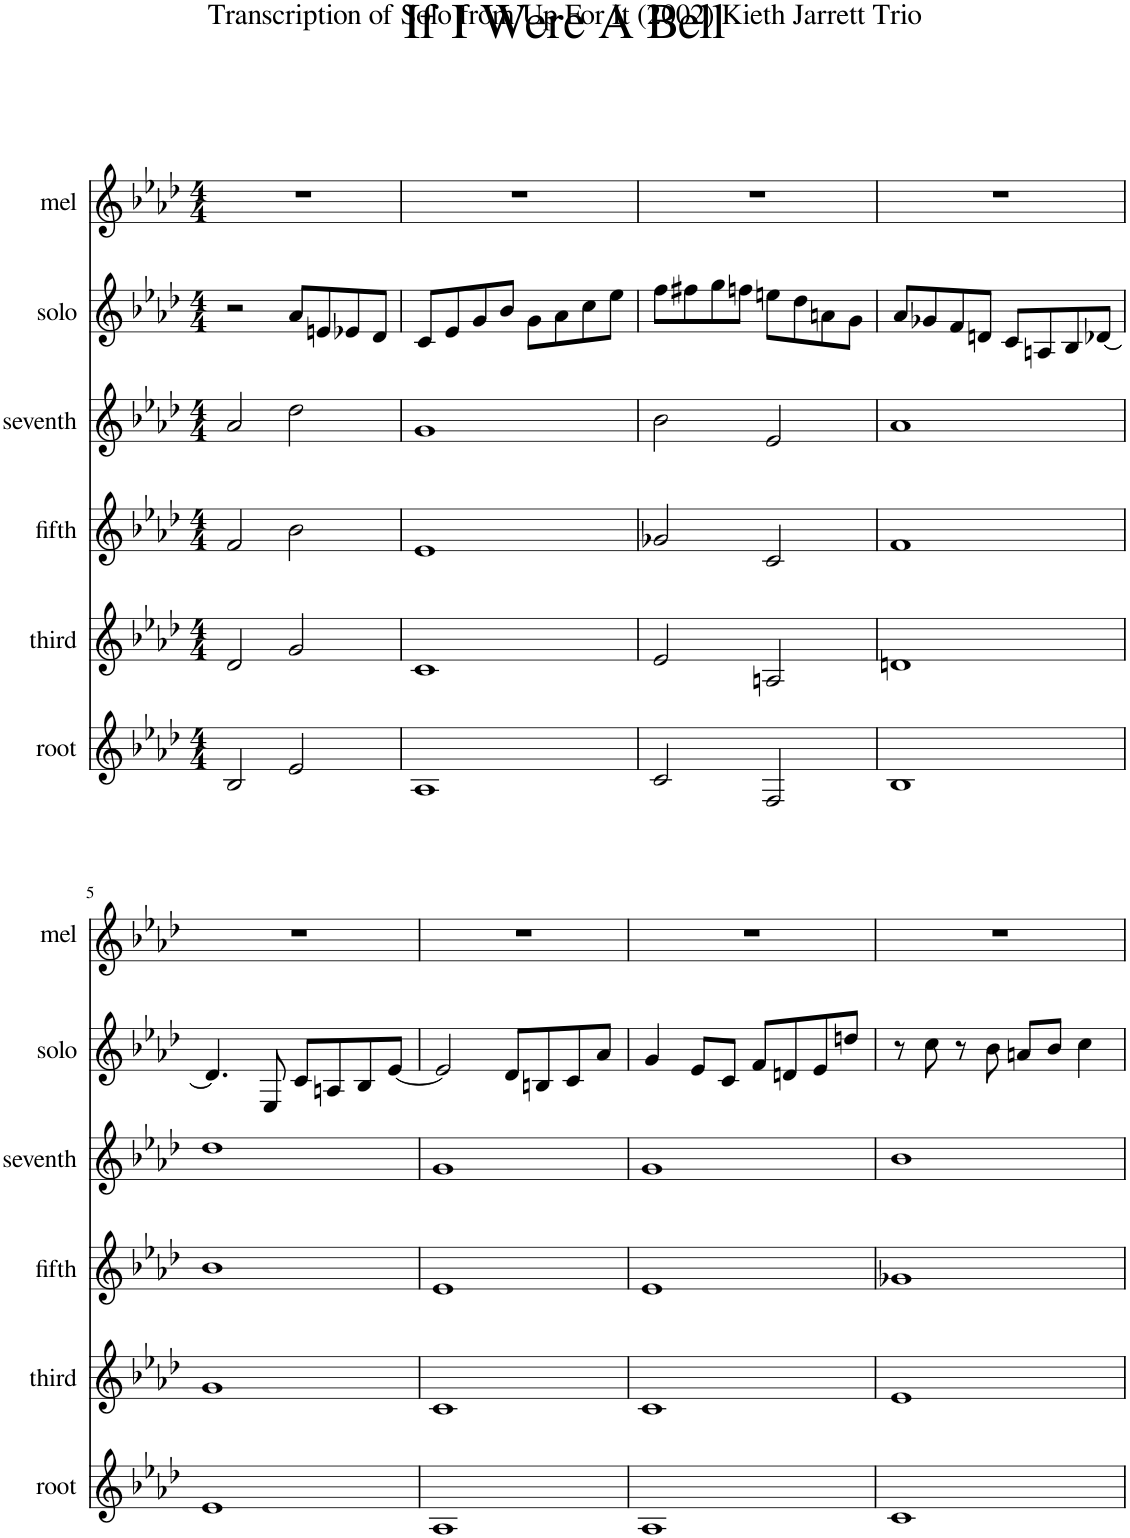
**kern	**kern	**kern	**kern	**kern	**kern
*part6	*part5	*part4	*part3	*part2	*part1
*staff6	*staff5	*staff4	*staff3	*staff2	*staff1
*I"root	*I"third	*I"fifth	*I"seventh	*I"solo	*I"mel
*I'root	*I'third	*I'fifth	*I'seventh	*I'solo	*I'mel
*clefG2	*clefG2	*clefG2	*clefG2	*clefG2	*clefG2
*k[b-e-a-d-]	*k[b-e-a-d-]	*k[b-e-a-d-]	*k[b-e-a-d-]	*k[b-e-a-d-]	*k[b-e-a-d-]
*M4/4	*M4/4	*M4/4	*M4/4	*M4/4	*M4/4
=1	=1	=1	=1	=1	=1
2B-/	2d-/	2f/	2a-/	2r	1r
2e-/	2g/	2b-\	2dd-\	8a-/L	.
.	.	.	.	8en/	.
.	.	.	.	8e-X/	.
.	.	.	.	8d-/J	.
=2	=2	=2	=2	=2	=2
1A-	1c	1e-	1g	8c/L	1r
.	.	.	.	8e-/	.
.	.	.	.	8g/	.
.	.	.	.	8b-/J	.
.	.	.	.	8g\L	.
.	.	.	.	8a-\	.
.	.	.	.	8cc\	.
.	.	.	.	8ee-\J	.
=3	=3	=3	=3	=3	=3
2c/	2e-/	2g-X/	2b-\	8ff\L	1r
.	.	.	.	8ff#X\	.
.	.	.	.	8gg\	.
.	.	.	.	8ffn\J	.
2F/	2An/	2c/	2e-/	8een\L	.
.	.	.	.	8dd-\	.
.	.	.	.	8an\	.
.	.	.	.	8g\J	.
=4	=4	=4	=4	=4	=4
1B-	1dn	1f	1a-	8a-/L	1r
.	.	.	.	8g-X/	.
.	.	.	.	8f/	.
.	.	.	.	8dn/J	.
.	.	.	.	8c/L	.
.	.	.	.	8An/	.
.	.	.	.	8B-/	.
.	.	.	.	[8d-X/J	.
!!LO:LB:g=z
=5	=5	=5	=5	=5	=5
1e-	1g	1b-	1dd-	4.d-/]	1r
.	.	.	.	8E-/	.
.	.	.	.	8c/L	.
.	.	.	.	8An/	.
.	.	.	.	8B-/	.
.	.	.	.	[8e-/J	.
=6	=6	=6	=6	=6	=6
1A-	1c	1e-	1g	2e-/]	1r
.	.	.	.	8d-/L	.
.	.	.	.	8Bn/	.
.	.	.	.	8c/	.
.	.	.	.	8a-/J	.
=7	=7	=7	=7	=7	=7
1A-	1c	1e-	1g	4g/	1r
.	.	.	.	8e-/L	.
.	.	.	.	8c/J	.
.	.	.	.	8f/L	.
.	.	.	.	8dn/	.
.	.	.	.	8e-/	.
.	.	.	.	8ddn/J	.
=8	=8	=8	=8	=8	=8
1c	1e-	1g-X	1b-	8r	1r
.	.	.	.	8cc\	.
.	.	.	.	8r	.
.	.	.	.	8b-\	.
.	.	.	.	8an/L	.
.	.	.	.	8b-/J	.
.	.	.	.	4cc\	.
=	=	=	=	=	=
*-	*-	*-	*-	*-	*-
